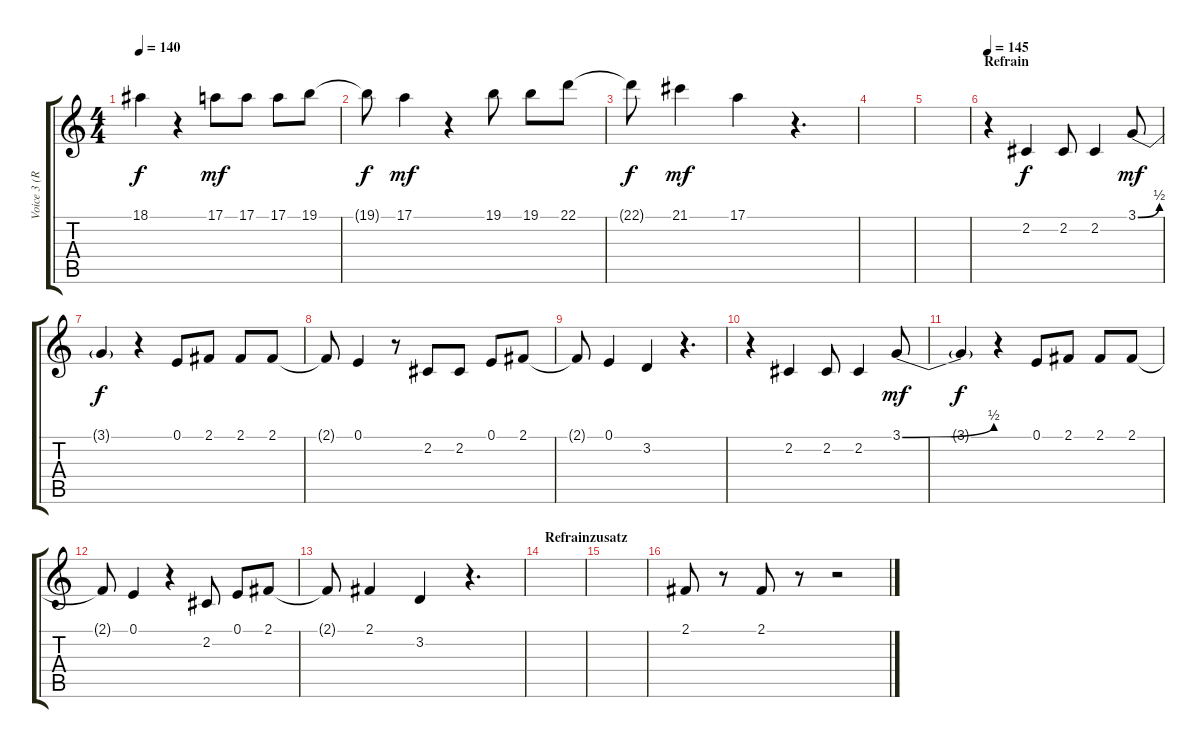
\track ("Voice 3 (Rod)" "Voice 3 (R") {instrument bassoon}
\staff {score tabs}
\tuning (E4 B3 G3 D3 A2 E2) {hide}
\ts (4 4)
\tempo 140
\clef g2
\ks c
18.1{t}.4{dy f} r.4 17.1.8{dy mf} 17.1.8 17.1.8 19.1.8 |
19.1{t}.8{dy f} 17.1.4{dy mf} r.4 19.1.8 19.1.8 22.1.8 |
22.1{t}.8{dy f} 21.1.4{dy mf} 17.1.4 r.4{d} |
|
|
\section ("" "Refrain")
\tempo 145
r.4 2.2.4{dy f} 2.2.8 2.2.4 3.1{be (bend 0 0 60 2)}.8{dy mf} |
3.1{t}.4{dy f} r.4 0.1.8 2.1.8 2.1.8 2.1.8 |
2.1{t}.8 0.1.4 r.8 2.2.8 2.2.8 0.1.8 2.1.8 |
2.1{t}.8 0.1.4 3.2.4 r.4{d} |
r.4 2.2.4 2.2.8 2.2.4 3.1{be (bend 0 0 60 2)}.8{dy mf} |
3.1{t}.4{dy f} r.4 0.1.8 2.1.8 2.1.8 2.1.8 |
2.1{t}.8 0.1.4 r.4 2.2.8 0.1.8 2.1.8 |
2.1{t}.8 2.1.4 3.2.4 r.4{d} |
\section ("" "Refrainzusatz")
|
|
2.1.8 r.8 2.1.8 r.8 r.2
